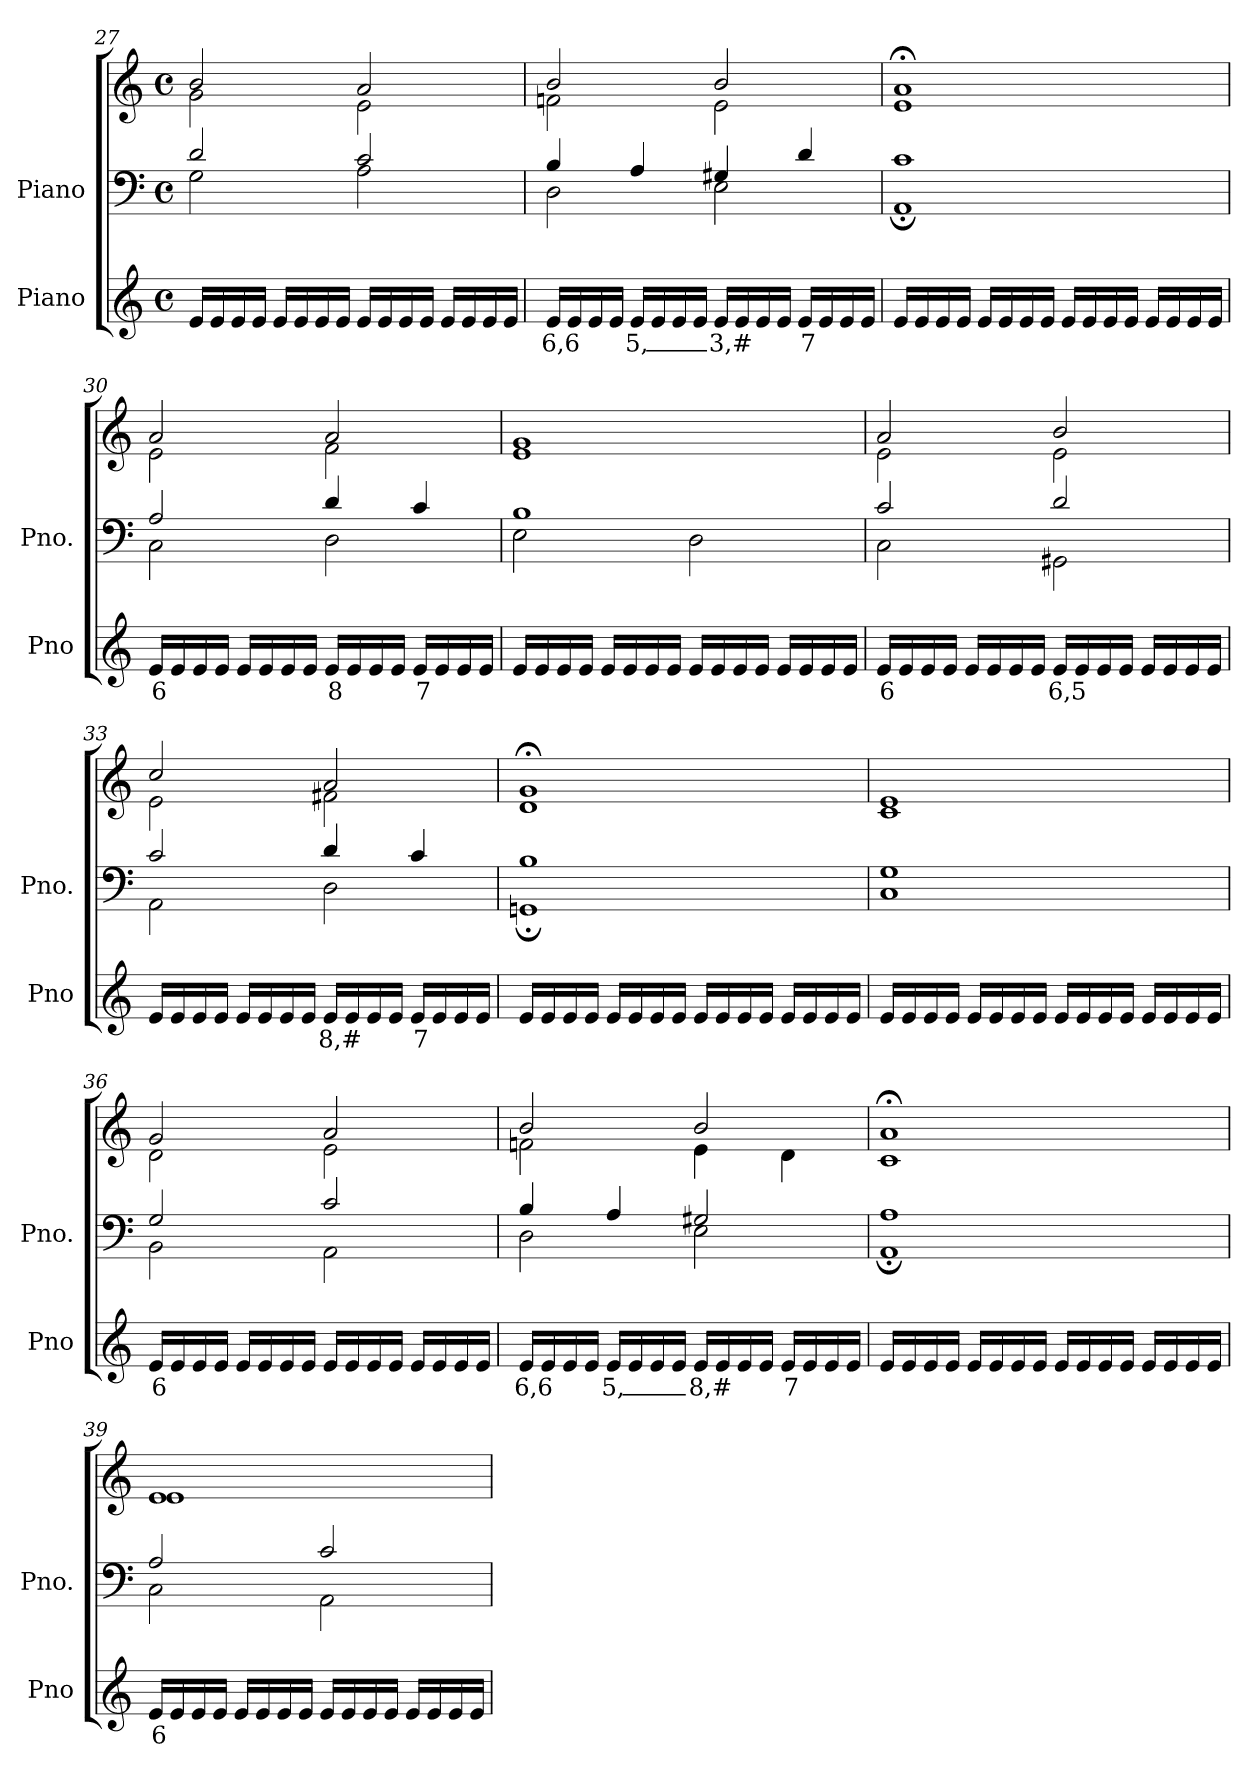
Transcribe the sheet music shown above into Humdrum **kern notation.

**kern	**text	**kern	**kern
*part2	*part2	*part1	*part1
*staff3	*staff3	*staff2	*staff1
*I"Piano	*	*I"Piano	*
*I'Pno	*	*I'Pno.	*
*clefG2	*	*clefF4	*clefG2
*k[]	*	*k[]	*k[]
*M4/4	*	*M4/4	*M4/4
*met(c)	*	*met(c)	*met(c)
=27	=27	=27	=27
*	*	*^	*^
16e/LL	.	2d/	2G\	2b/	2g\
16e/	.	.	.	.	.
16e/	.	.	.	.	.
16e/JJ	.	.	.	.	.
16e/LL	.	.	.	.	.
16e/	.	.	.	.	.
16e/	.	.	.	.	.
16e/JJ	.	.	.	.	.
16e/LL	.	2c/	2A\	2a/	2e\
16e/	.	.	.	.	.
16e/	.	.	.	.	.
16e/JJ	.	.	.	.	.
16e/LL	.	.	.	.	.
16e/	.	.	.	.	.
16e/	.	.	.	.	.
16e/JJ	.	.	.	.	.
=28	=28	=28	=28	=28	=28
!	!LO:LY:b	!	!	!	!
16e/LL	6,6	4B/	2D\	2b/	2fn\
16e/	.	.	.	.	.
16e/	.	.	.	.	.
16e/JJ	.	.	.	.	.
!	!LO:LY:b	!	!	!	!
16e/LL	5,_	4A/	.	.	.
16e/	.	.	.	.	.
16e/	.	.	.	.	.
16e/JJ	.	.	.	.	.
!	!LO:LY:b	!	!	!	!
16e/LL	3,#	4G#X/	2E\	2b/	2e\
16e/	.	.	.	.	.
16e/	.	.	.	.	.
16e/JJ	.	.	.	.	.
!	!LO:LY:b	!	!	!	!
16e/LL	7	4d/	.	.	.
16e/	.	.	.	.	.
16e/	.	.	.	.	.
16e/JJ	.	.	.	.	.
=29	=29	=29	=29	=29	=29
16e/LL	.	1c	1AA;	1a;<	1e
16e/	.	.	.	.	.
16e/	.	.	.	.	.
16e/JJ	.	.	.	.	.
16e/LL	.	.	.	.	.
16e/	.	.	.	.	.
16e/	.	.	.	.	.
16e/JJ	.	.	.	.	.
16e/LL	.	.	.	.	.
16e/	.	.	.	.	.
16e/	.	.	.	.	.
16e/JJ	.	.	.	.	.
16e/LL	.	.	.	.	.
16e/	.	.	.	.	.
16e/	.	.	.	.	.
16e/JJ	.	.	.	.	.
=30	=30	=30	=30	=30	=30
!	!LO:LY:b	!	!	!	!
16e/LL	6	2A/	2C\	2a/	2e\
16e/	.	.	.	.	.
16e/	.	.	.	.	.
16e/JJ	.	.	.	.	.
16e/LL	.	.	.	.	.
16e/	.	.	.	.	.
16e/	.	.	.	.	.
16e/JJ	.	.	.	.	.
!	!LO:LY:b	!	!	!	!
16e/LL	8	4d/	2D\	2a/	2f\
16e/	.	.	.	.	.
16e/	.	.	.	.	.
16e/JJ	.	.	.	.	.
!	!LO:LY:b	!	!	!	!
16e/LL	7	4c/	.	.	.
16e/	.	.	.	.	.
16e/	.	.	.	.	.
16e/JJ	.	.	.	.	.
=31	=31	=31	=31	=31	=31
16e/LL	.	1B	2E\	1g	1e
16e/	.	.	.	.	.
16e/	.	.	.	.	.
16e/JJ	.	.	.	.	.
16e/LL	.	.	.	.	.
16e/	.	.	.	.	.
16e/	.	.	.	.	.
16e/JJ	.	.	.	.	.
!	!LO:LY:b	!	!	!	!
16e/LL	_	.	2D\	.	.
16e/	.	.	.	.	.
16e/	.	.	.	.	.
16e/JJ	.	.	.	.	.
16e/LL	.	.	.	.	.
16e/	.	.	.	.	.
16e/	.	.	.	.	.
16e/JJ	.	.	.	.	.
=32	=32	=32	=32	=32	=32
!	!LO:LY:b	!	!	!	!
16e/LL	6	2c/	2C\	2a/	2e\
16e/	.	.	.	.	.
16e/	.	.	.	.	.
16e/JJ	.	.	.	.	.
16e/LL	.	.	.	.	.
16e/	.	.	.	.	.
16e/	.	.	.	.	.
16e/JJ	.	.	.	.	.
!	!LO:LY:b	!	!	!	!
16e/LL	6,5	2d/	2GG#X\	2b/	2e\
16e/	.	.	.	.	.
16e/	.	.	.	.	.
16e/JJ	.	.	.	.	.
16e/LL	.	.	.	.	.
16e/	.	.	.	.	.
16e/	.	.	.	.	.
16e/JJ	.	.	.	.	.
=33	=33	=33	=33	=33	=33
16e/LL	.	2c/	2AA\	2cc/	2e\
16e/	.	.	.	.	.
16e/	.	.	.	.	.
16e/JJ	.	.	.	.	.
16e/LL	.	.	.	.	.
16e/	.	.	.	.	.
16e/	.	.	.	.	.
16e/JJ	.	.	.	.	.
!	!LO:LY:b	!	!	!	!
16e/LL	8,#	4d/	2D\	2a/	2f#X\
16e/	.	.	.	.	.
16e/	.	.	.	.	.
16e/JJ	.	.	.	.	.
!	!LO:LY:b	!	!	!	!
16e/LL	7	4c/	.	.	.
16e/	.	.	.	.	.
16e/	.	.	.	.	.
16e/JJ	.	.	.	.	.
=34	=34	=34	=34	=34	=34
16e/LL	.	1B	1GGn;	1g;<	1d
16e/	.	.	.	.	.
16e/	.	.	.	.	.
16e/JJ	.	.	.	.	.
16e/LL	.	.	.	.	.
16e/	.	.	.	.	.
16e/	.	.	.	.	.
16e/JJ	.	.	.	.	.
16e/LL	.	.	.	.	.
16e/	.	.	.	.	.
16e/	.	.	.	.	.
16e/JJ	.	.	.	.	.
16e/LL	.	.	.	.	.
16e/	.	.	.	.	.
16e/	.	.	.	.	.
16e/JJ	.	.	.	.	.
=35	=35	=35	=35	=35	=35
16e/LL	.	1G	1C	1e	1c
16e/	.	.	.	.	.
16e/	.	.	.	.	.
16e/JJ	.	.	.	.	.
16e/LL	.	.	.	.	.
16e/	.	.	.	.	.
16e/	.	.	.	.	.
16e/JJ	.	.	.	.	.
16e/LL	.	.	.	.	.
16e/	.	.	.	.	.
16e/	.	.	.	.	.
16e/JJ	.	.	.	.	.
16e/LL	.	.	.	.	.
16e/	.	.	.	.	.
16e/	.	.	.	.	.
16e/JJ	.	.	.	.	.
=36	=36	=36	=36	=36	=36
!	!LO:LY:b	!	!	!	!
16e/LL	6	2G/	2BB\	2g/	2d\
16e/	.	.	.	.	.
16e/	.	.	.	.	.
16e/JJ	.	.	.	.	.
16e/LL	.	.	.	.	.
16e/	.	.	.	.	.
16e/	.	.	.	.	.
16e/JJ	.	.	.	.	.
16e/LL	.	2c/	2AA\	2a/	2e\
16e/	.	.	.	.	.
16e/	.	.	.	.	.
16e/JJ	.	.	.	.	.
16e/LL	.	.	.	.	.
16e/	.	.	.	.	.
16e/	.	.	.	.	.
16e/JJ	.	.	.	.	.
=37	=37	=37	=37	=37	=37
!	!LO:LY:b	!	!	!	!
16e/LL	6,6	4B/	2D\	2b/	2fn\
16e/	.	.	.	.	.
16e/	.	.	.	.	.
16e/JJ	.	.	.	.	.
!	!LO:LY:b	!	!	!	!
16e/LL	5,_	4A/	.	.	.
16e/	.	.	.	.	.
16e/	.	.	.	.	.
16e/JJ	.	.	.	.	.
!	!LO:LY:b	!	!	!	!
16e/LL	8,#	2G#X/	2E\	2b/	4e\
16e/	.	.	.	.	.
16e/	.	.	.	.	.
16e/JJ	.	.	.	.	.
!	!LO:LY:b	!	!	!	!
16e/LL	7	.	.	.	4d\
16e/	.	.	.	.	.
16e/	.	.	.	.	.
16e/JJ	.	.	.	.	.
=38	=38	=38	=38	=38	=38
16e/LL	.	1A	1AA;	1a;<	1c
16e/	.	.	.	.	.
16e/	.	.	.	.	.
16e/JJ	.	.	.	.	.
16e/LL	.	.	.	.	.
16e/	.	.	.	.	.
16e/	.	.	.	.	.
16e/JJ	.	.	.	.	.
16e/LL	.	.	.	.	.
16e/	.	.	.	.	.
16e/	.	.	.	.	.
16e/JJ	.	.	.	.	.
16e/LL	.	.	.	.	.
16e/	.	.	.	.	.
16e/	.	.	.	.	.
16e/JJ	.	.	.	.	.
=39	=39	=39	=39	=39	=39
!	!LO:LY:b	!	!	!	!
16e/LL	6	2A/	2C\	1e	1e
16e/	.	.	.	.	.
16e/	.	.	.	.	.
16e/JJ	.	.	.	.	.
16e/LL	.	.	.	.	.
16e/	.	.	.	.	.
16e/	.	.	.	.	.
16e/JJ	.	.	.	.	.
16e/LL	.	2c/	2AA\	.	.
16e/	.	.	.	.	.
16e/	.	.	.	.	.
16e/JJ	.	.	.	.	.
16e/LL	.	.	.	.	.
16e/	.	.	.	.	.
16e/	.	.	.	.	.
16e/JJ	.	.	.	.	.
*	*	*v	*v	*	*
*	*	*	*v	*v
=	=	=	=
*-	*-	*-	*-
